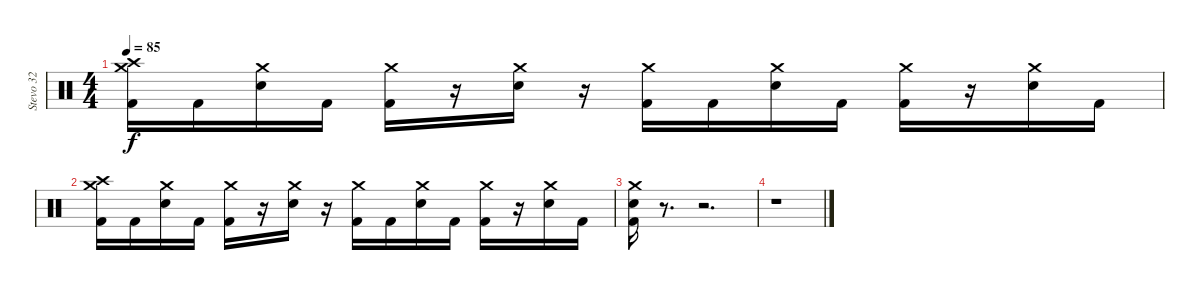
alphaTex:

\track ("Stevo 32" "Stevo 32") {instrument percussion}
\staff {score}
\articulation defaults
\ts (4 4)
\tempo 85
\clef neutral
\ks c
("Crash high (hit)" "Crash medium (hit)" "Kick (hit) 2").16{dy f} "Kick (hit) 2".16 ("Crash medium (hit)" "Electric Snare (hit)").16 "Kick (hit) 2".16 ("Crash medium (hit)" "Kick (hit) 2").16 r.16 ("Crash medium (hit)" "Electric Snare (hit)").16 r.16 ("Crash medium (hit)" "Kick (hit) 2").16 "Kick (hit) 2".16 ("Crash medium (hit)" "Electric Snare (hit)").16 "Kick (hit) 2".16 ("Crash medium (hit)" "Kick (hit) 2").16 r.16 ("Crash medium (hit)" "Electric Snare (hit)").16 "Kick (hit) 2".16 |
("Crash high (hit)" "Crash medium (hit)" "Kick (hit) 2").16 "Kick (hit) 2".16 ("Crash medium (hit)" "Electric Snare (hit)").16 "Kick (hit) 2".16 ("Crash medium (hit)" "Kick (hit) 2").16 r.16 ("Crash medium (hit)" "Electric Snare (hit)").16 r.16 ("Crash medium (hit)" "Kick (hit) 2").16 "Kick (hit) 2".16 ("Crash medium (hit)" "Electric Snare (hit)").16 "Kick (hit) 2".16 ("Crash medium (hit)" "Kick (hit) 2").16 r.16 ("Crash medium (hit)" "Electric Snare (hit)").16 "Kick (hit) 2".16 |
("Crash medium (hit)" "Kick (hit) 2" "Electric Snare (hit)").16 r.8{d} r.2{d} |
r.1
